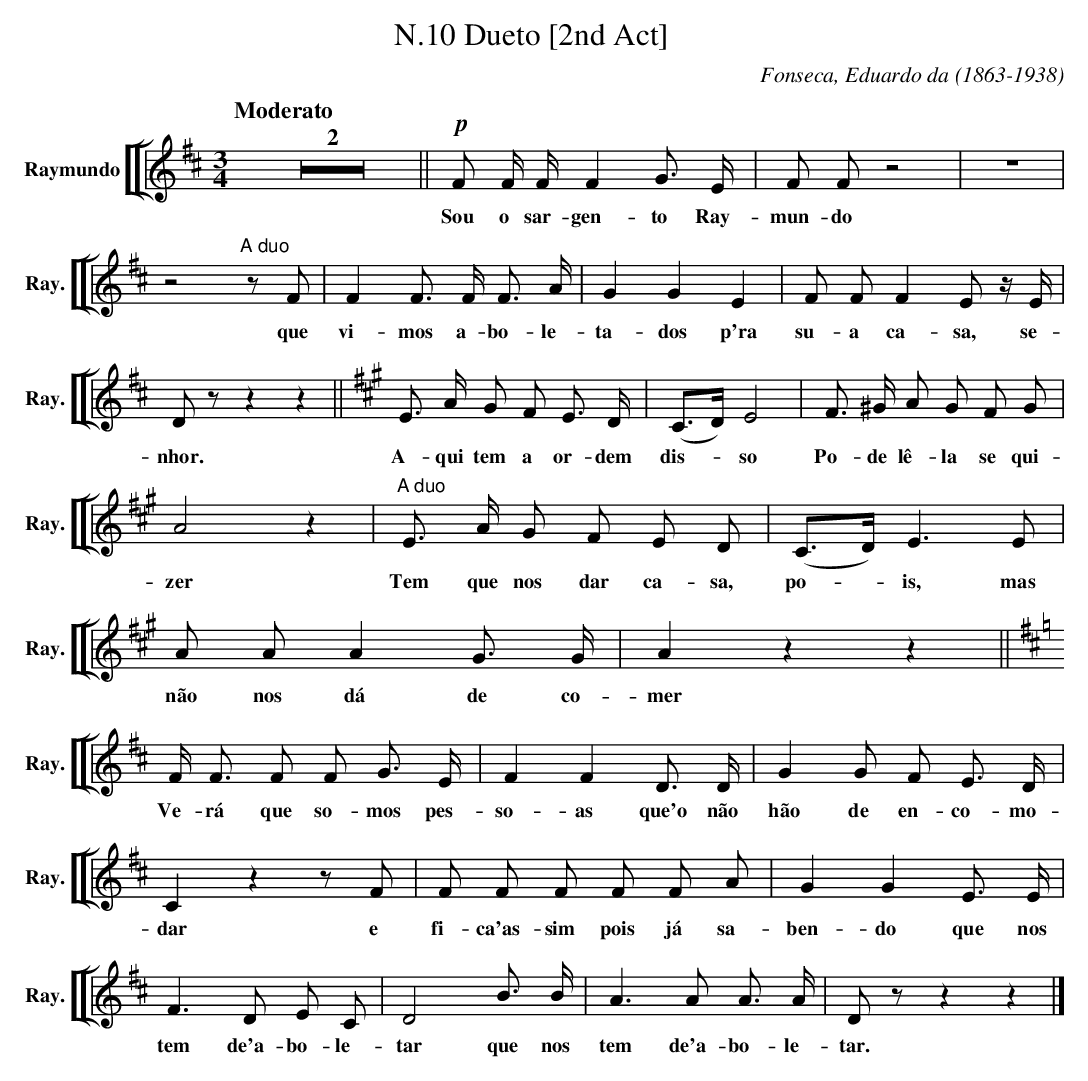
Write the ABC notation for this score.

X:1
T:N.10 Dueto [2nd Act]
C:Fonseca, Eduardo da (1863-1938)
M:3/4
L:1/4
K:D
V: 11 clef=treble name="Raymundo" sname="Ray."
%%staves [[ 11 ]]
   [Q:"Moderato"] Z2 || !p! F/ F/4 F/4 F G/> E/ | F/ F/ z2 | \
w: Sou o sar-gen-to Ray-mun-do
   z3 | z2 "A duo" z/F/ | F F/> F/  F/> A/ | G G E | F/ F/ F E/ z//E// | D/z/ z z || \
w: que vi-mos a-bo-le-ta-dos p'ra su-a ca-sa, se-nhor.
   [K:A] E/> A/ G/ F/ E/> D/ | (C/>D/) E2 | \
w: A-qui tem a or-dem dis--so
   F/> ^G/ A/ G/ F/ G/ | A2 z |\
w: Po-de l\^e-la se qui-zer
   "A duo" E/> A/ G/ F/ E/ D/ | (C/>D/) E>E | A/ A/ A G/> G/ | Azz ||
w: Tem que nos dar ca-sa, po--is, mas n\~ao nos d\'a de co-mer
   [K:D] F/< F/ F/ F/ G/> E/ | F F D/> D/ | G G/ F/ E/ > D/ | C z \
w: Ve-r\'a que so-mos pes-so-as que'o n\~ao h\~ao de en-co-mo-dar
   z/F/ | F/ F/ F/ F/ F/ A/ | G G E/> E/ | F>D E/ C/ | D2 \
w: e fi-ca'as-sim pois j\'a sa-ben-do que nos tem de'a-bo-le-tar
   B/> B/ | A>A A/> A/ | D/z/ zz |] \
w: que nos tem de'a-bo-le-tar.
